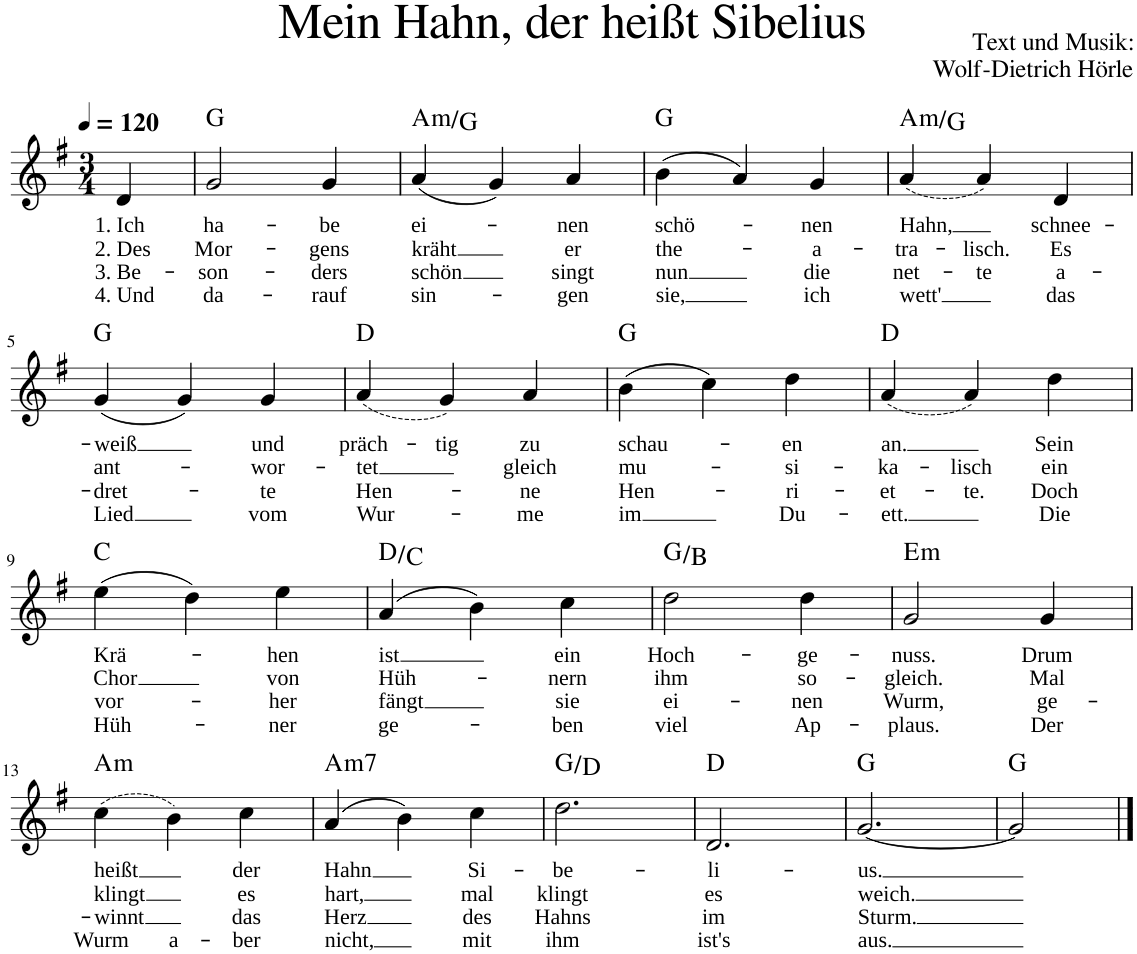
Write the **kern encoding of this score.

**kern	**text	**text	**text	**text	**harte
*part1	*part1	*part1	*part1	*part1	*part1
*staff1	*staff1	*staff1	*staff1	*staff1	*
*clefG2	*	*	*	*	*
*k[f#]	*	*	*	*	*
*G:	*	*	*	*	*
*M3/4	*	*	*	*	*
*MM120	*	*	*	*	*
=	=	=	=	=	=
!	!LO:LY:b	!LO:LY:b	!LO:LY:b	!LO:LY:b	!
4d/	1. Ich	2. Des	3. Be-	4. Und	.
=1	=1	=1	=1	=1	=1
!	!LO:LY:b	!LO:LY:b	!LO:LY:b	!LO:LY:b	!
2g/	ha-	Mor-	-son-	da-	G:maj
!	!LO:LY:b	!LO:LY:b	!LO:LY:b	!LO:LY:b	!
4g/	-be	-gens	-ders	-rauf	.
=2	=2	=2	=2	=2	=2
!	!LO:LY:b	!LO:LY:b	!LO:LY:b	!LO:LY:b	!LO:H:kt=m
(<4a/	ei-	kräht	schön	sin-	A:min/b7
4g/)	.	.	.	.	.
!	!LO:LY:b	!LO:LY:b	!LO:LY:b	!LO:LY:b	!
4a/	-nen	er	singt	-gen	.
=3	=3	=3	=3	=3	=3
!	!LO:LY:b	!LO:LY:b	!LO:LY:b	!LO:LY:b	!
(>4b\	schö-	the-	nun	sie,	G:maj
4a/)	.	.	.	.	.
!	!LO:LY:b	!LO:LY:b	!LO:LY:b	!LO:LY:b	!
4g/	-nen	-a-	die	ich	.
=4	=4	=4	=4	=4	=4
!	!LO:LY:b	!LO:LY:b	!LO:LY:b	!LO:LY:b	!LO:H:kt=m
(<4a/	Hahn,	-tra-	net-	wett'	A:min/b7
!	!	!LO:LY:b	!LO:LY:b	!	!
4a/)	.	-lisch.	-te	.	.
!	!LO:LY:b	!LO:LY:b	!LO:LY:b	!LO:LY:b	!
4d/	schnee-	Es	a-	das	.
!!LO:LB:g=z
=5	=5	=5	=5	=5	=5
!	!LO:LY:b	!LO:LY:b	!LO:LY:b	!LO:LY:b	!
(<4g/	-weiß	ant-	-dret-	Lied	G:maj
4g/)	.	.	.	.	.
!	!LO:LY:b	!LO:LY:b	!LO:LY:b	!LO:LY:b	!
4g/	und	-wor-	-te	vom	.
=6	=6	=6	=6	=6	=6
!	!LO:LY:b	!LO:LY:b	!LO:LY:b	!LO:LY:b	!
(<4a/	präch-	-tet	Hen-	Wur-	D:maj
!	!LO:LY:b	!	!	!	!
4g/)	-tig	.	.	.	.
!	!LO:LY:b	!LO:LY:b	!LO:LY:b	!LO:LY:b	!
4a/	zu	gleich	-ne	-me	.
=7	=7	=7	=7	=7	=7
!	!LO:LY:b	!LO:LY:b	!LO:LY:b	!LO:LY:b	!
(>4b\	schau-	mu-	Hen-	im	G:maj
4cc\)	.	.	.	.	.
!	!LO:LY:b	!LO:LY:b	!LO:LY:b	!LO:LY:b	!
4dd\	-en	-si-	-ri-	Du-	.
=8	=8	=8	=8	=8	=8
!	!LO:LY:b	!LO:LY:b	!LO:LY:b	!LO:LY:b	!
(<4a/	an.	-ka-	-et-	-ett.	D:maj
!	!	!LO:LY:b	!LO:LY:b	!	!
4a/)	.	-lisch	-te.	.	.
!	!LO:LY:b	!LO:LY:b	!LO:LY:b	!LO:LY:b	!
4dd\	Sein	ein	Doch	Die	.
!!LO:LB:g=z
=9	=9	=9	=9	=9	=9
!	!LO:LY:b	!LO:LY:b	!LO:LY:b	!LO:LY:b	!
(>4ee\	Krä-	Chor	vor-	Hüh-	C:maj
4dd\)	.	.	.	.	.
!	!LO:LY:b	!LO:LY:b	!LO:LY:b	!LO:LY:b	!
4ee\	-hen	von	-her	-ner	.
=10	=10	=10	=10	=10	=10
!	!LO:LY:b	!LO:LY:b	!LO:LY:b	!LO:LY:b	!
(>4a/	ist	Hüh-	fängt	ge-	D:maj/b7
4b\)	.	.	.	.	.
!	!LO:LY:b	!LO:LY:b	!LO:LY:b	!LO:LY:b	!
4cc\	ein	-nern	sie	-ben	.
=11	=11	=11	=11	=11	=11
!	!LO:LY:b	!LO:LY:b	!LO:LY:b	!LO:LY:b	!
2dd\	Hoch-	ihm	ei-	viel	G:maj/3
!	!LO:LY:b	!LO:LY:b	!LO:LY:b	!LO:LY:b	!
4dd\	-ge-	so-	-nen	Ap-	.
=12	=12	=12	=12	=12	=12
!	!LO:LY:b	!LO:LY:b	!LO:LY:b	!LO:LY:b	!LO:H:kt=m
2g/	-nuss.	-gleich.	Wurm,	-plaus.	E:min
!	!LO:LY:b	!LO:LY:b	!LO:LY:b	!LO:LY:b	!
4g/	Drum	Mal	ge-	Der	.
!!LO:LB:g=z
=13	=13	=13	=13	=13	=13
!	!LO:LY:b	!LO:LY:b	!LO:LY:b	!LO:LY:b	!LO:H:kt=m
(>4cc\	heißt	klingt	-winnt	Wurm	A:min
!	!	!	!	!LO:LY:b	!
4b\)	.	.	.	a-	.
!	!LO:LY:b	!LO:LY:b	!LO:LY:b	!LO:LY:b	!
4cc\	der	es	das	-ber	.
=14	=14	=14	=14	=14	=14
!	!LO:LY:b	!LO:LY:b	!LO:LY:b	!LO:LY:b	!LO:H:kt=m7
(>4a/	Hahn	hart,	Herz	nicht,	A:min7
4b\)	.	.	.	.	.
!	!LO:LY:b	!LO:LY:b	!LO:LY:b	!LO:LY:b	!
4cc\	Si-	mal	des	mit	.
=15	=15	=15	=15	=15	=15
!	!LO:LY:b	!LO:LY:b	!LO:LY:b	!LO:LY:b	!
2.dd\	-be-	klingt	Hahns	ihm	G:maj/5
=16	=16	=16	=16	=16	=16
!	!LO:LY:b	!LO:LY:b	!LO:LY:b	!LO:LY:b	!
2.d/	-li-	es	im	ist's	D:maj
=17	=17	=17	=17	=17	=17
!	!LO:LY:b	!LO:LY:b	!LO:LY:b	!LO:LY:b	!
[2.g/	-us.	weich.	Sturm.	aus.	G:maj
=18	=18	=18	=18	=18	=18
2g/]	.	.	.	.	G:maj
==	==	==	==	==	==
*-	*-	*-	*-	*-	*-
